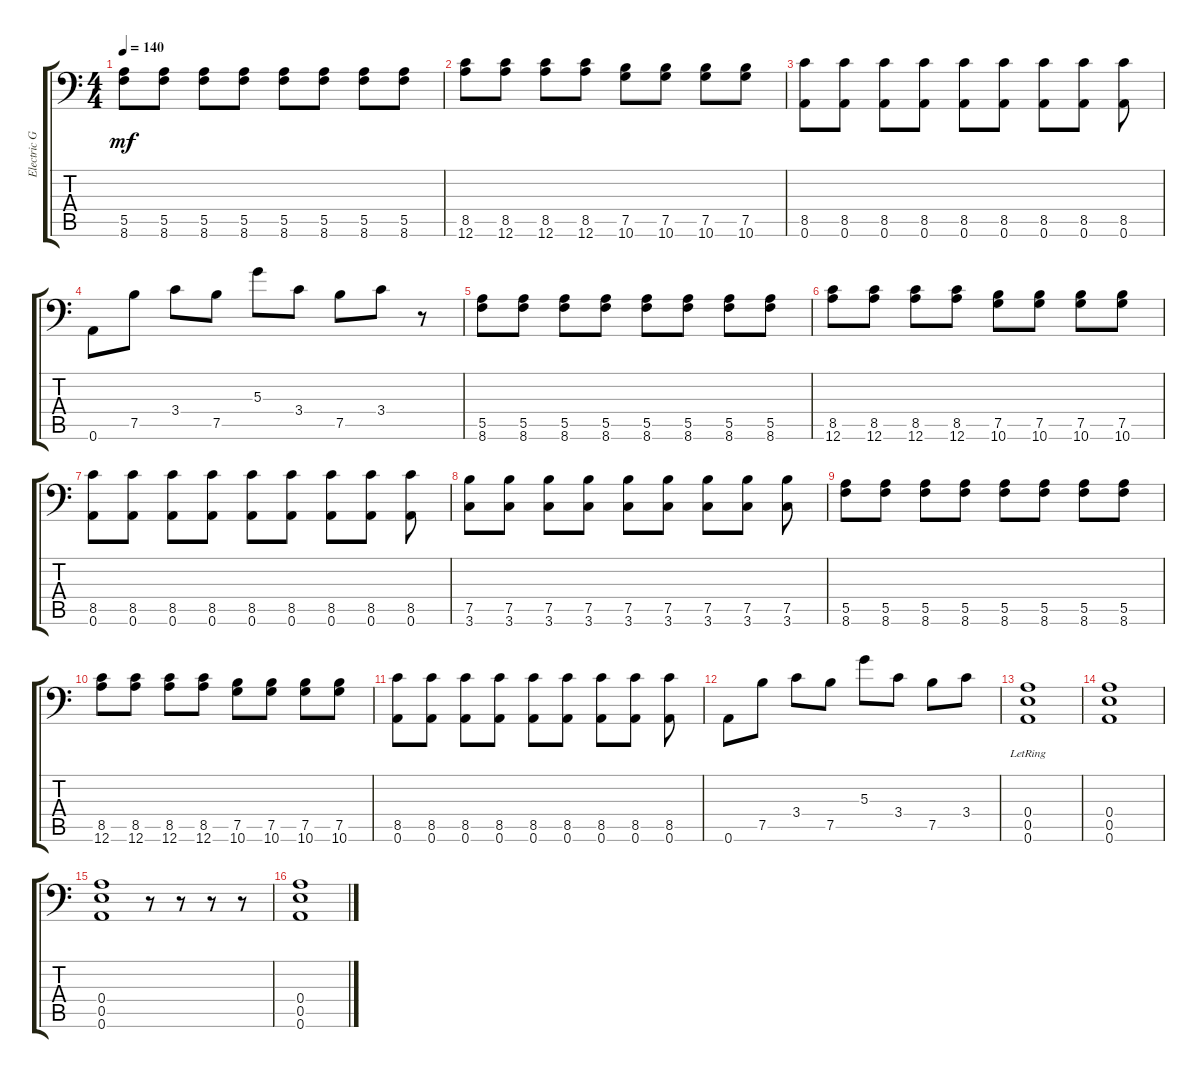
\track ("Electric Guitar 1" "Electric G") {instrument distortionguitar}
\staff {score tabs}
\tuning (B3 Gb3 D3 A2 E2 A1) {hide}
\ts (4 4)
\tempo 140
\clef f4
\ks c
(5.5 8.6).8{dy mf} (5.5 8.6).8 (5.5 8.6).8 (5.5 8.6).8 (5.5 8.6).8 (5.5 8.6).8 (5.5 8.6).8 (5.5 8.6).8 |
(8.5 12.6).8 (8.5 12.6).8 (8.5 12.6).8 (8.5 12.6).8 (7.5 10.6).8 (7.5 10.6).8 (7.5 10.6).8 (7.5 10.6).8 |
(8.5 0.6).8 (8.5 0.6).8 (8.5 0.6).8 (8.5 0.6).8 (8.5 0.6).8 (8.5 0.6).8 (8.5 0.6).8 (8.5 0.6).8 (8.5 0.6).8 |
0.6.8 7.5.8 3.4.8 7.5.8 5.3.8 3.4.8 7.5.8 3.4.8 r.8 |
(5.5 8.6).8 (5.5 8.6).8 (5.5 8.6).8 (5.5 8.6).8 (5.5 8.6).8 (5.5 8.6).8 (5.5 8.6).8 (5.5 8.6).8 |
(8.5 12.6).8 (8.5 12.6).8 (8.5 12.6).8 (8.5 12.6).8 (7.5 10.6).8 (7.5 10.6).8 (7.5 10.6).8 (7.5 10.6).8 |
(8.5 0.6).8 (8.5 0.6).8 (8.5 0.6).8 (8.5 0.6).8 (8.5 0.6).8 (8.5 0.6).8 (8.5 0.6).8 (8.5 0.6).8 (8.5 0.6).8 |
(7.5 3.6).8 (7.5 3.6).8 (7.5 3.6).8 (7.5 3.6).8 (7.5 3.6).8 (7.5 3.6).8 (7.5 3.6).8 (7.5 3.6).8 (7.5 3.6).8 |
(5.5 8.6).8 (5.5 8.6).8 (5.5 8.6).8 (5.5 8.6).8 (5.5 8.6).8 (5.5 8.6).8 (5.5 8.6).8 (5.5 8.6).8 |
(8.5 12.6).8 (8.5 12.6).8 (8.5 12.6).8 (8.5 12.6).8 (7.5 10.6).8 (7.5 10.6).8 (7.5 10.6).8 (7.5 10.6).8 |
(8.5 0.6).8 (8.5 0.6).8 (8.5 0.6).8 (8.5 0.6).8 (8.5 0.6).8 (8.5 0.6).8 (8.5 0.6).8 (8.5 0.6).8 (8.5 0.6).8 |
0.6.8 7.5.8 3.4.8 7.5.8 5.3.8 3.4.8 7.5.8 3.4.8 |
(0.4 0.5 0.6{lr}).1 |
(0.4 0.5 0.6).1 |
(0.4 0.5 0.6).1 r.8 r.8 r.8 r.8 |
(0.4 0.5 0.6).1
